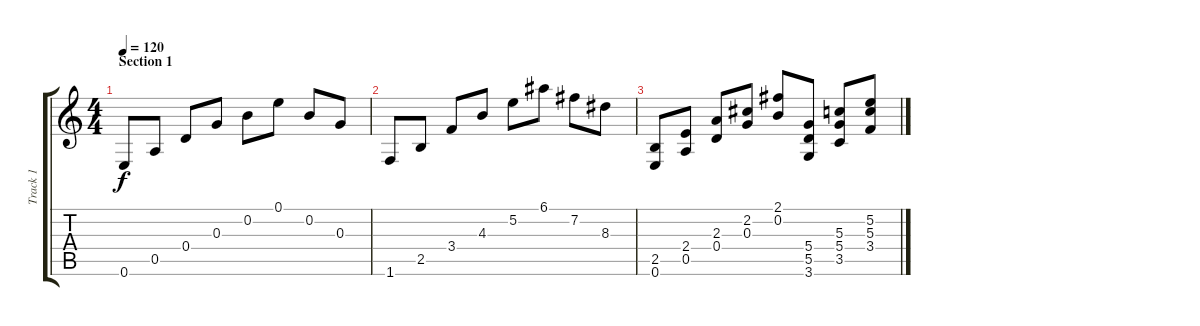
\track ("Track 1" "Track 1") {instrument acousticguitarsteel}
\staff {score tabs}
\tuning (E4 B3 G3 D3 A2 E2) {hide}
\ts (4 4)
\section ("" "Section 1")
\tempo 120
\clef g2
\ks c
0.6.8{dy f instrument acousticguitarsteel} 0.5.8 0.4.8 0.3.8 0.2.8 0.1.8 0.2.8 0.3.8 |
1.6.8 2.5.8 3.4.8 4.3.8 5.2.8 6.1.8 7.2.8 8.3.8 |
(2.5 0.6).8 (2.4 0.5).8 (2.3 0.4).8 (2.2 0.3).8 (2.1 0.2).8 (5.4 5.5 3.6).8 (5.3 5.4 3.5).8 (5.2 5.3 3.4).8
